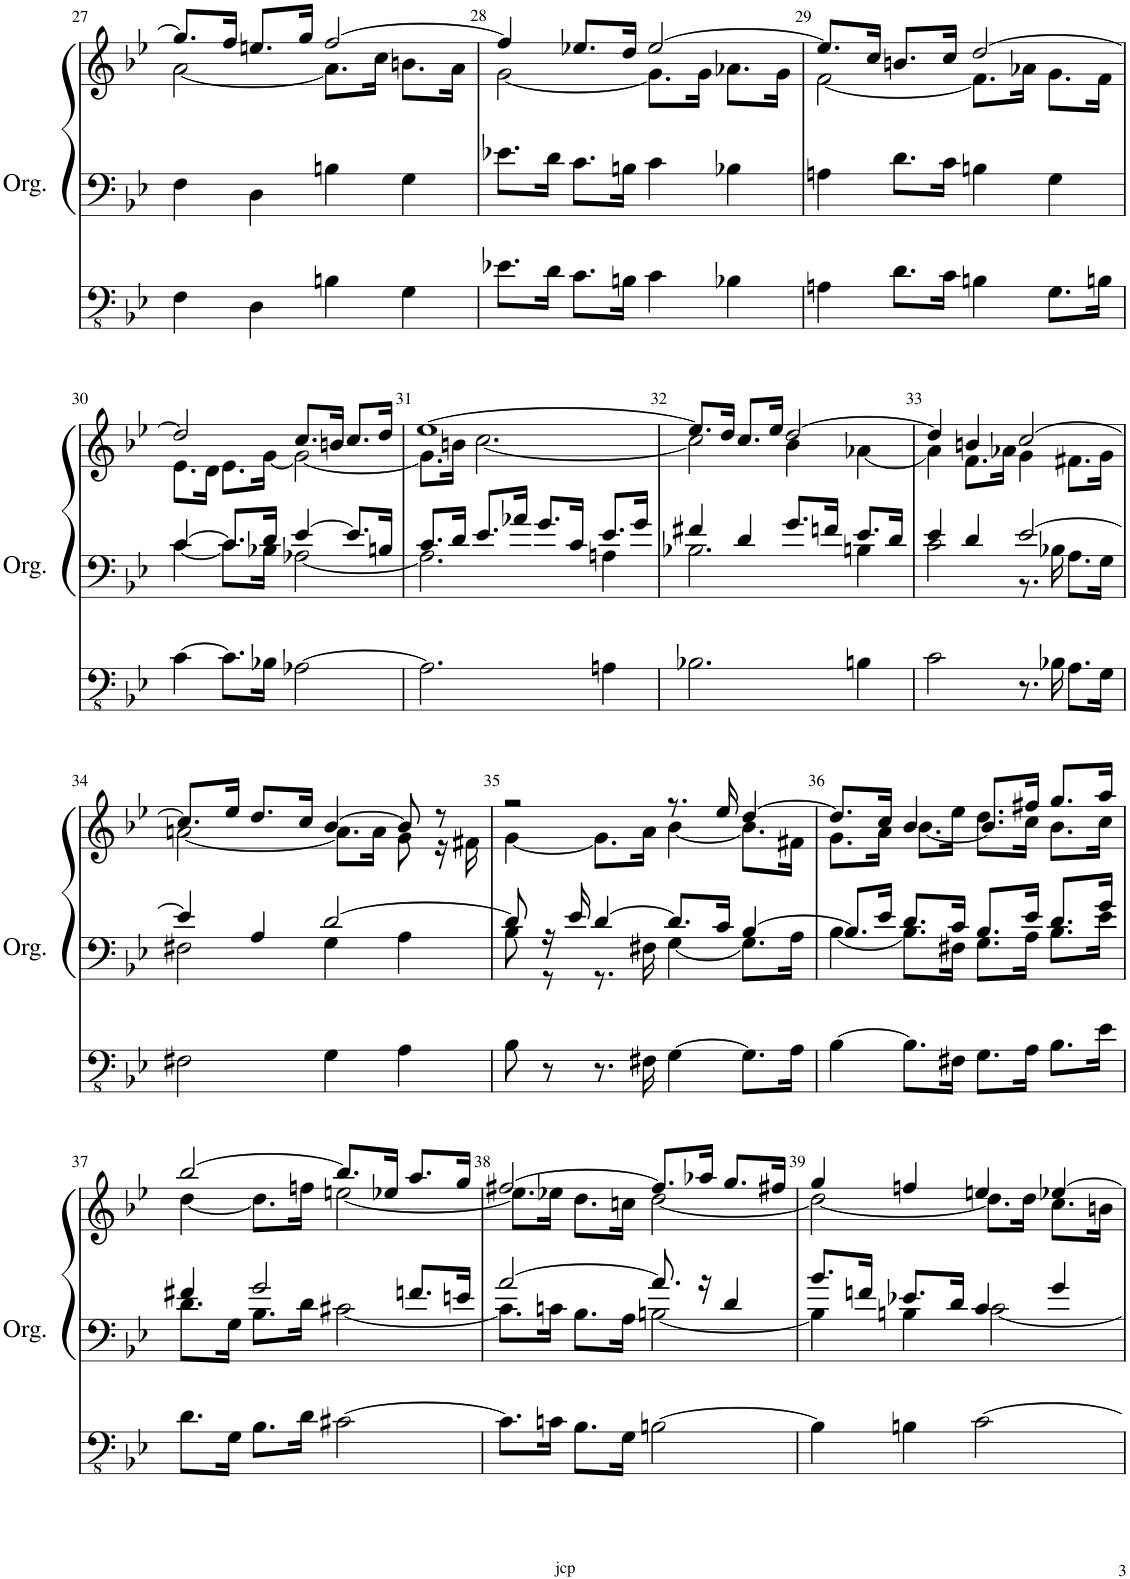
**kern	**kern	**kern
*part1	*part1	*part1
*staff3	*staff2	*staff1
*I"Orgue à tuyaux	*	*
*I'Org.	*	*
!!LO:PB:g=z
*clefFv4	*clefF4	*clefG2
*k[b-e-]	*k[b-e-]	*k[b-e-]
*M4/4	*M4/4	*M4/4
*met(c)	*met(c)	*met(c)
=27	=27	=27
*	*	*^
4FF\	4F\	8.gg/L]	[2a\
.	.	16ff/Jk	.
4DD\	4D\	8.een/L	.
.	.	16gg/Jk	.
4BBn\	4Bn\	[2ff/	8.a\L]
.	.	.	16cc\Jk
4GG\	4G\	.	8.bn\L
.	.	.	16a\Jk
=28	=28	=28	=28
8.E-X\L	8.e-X\L	4ff/]	[2g\
16D\Jk	16d\Jk	.	.
8.C\L	8.c\L	8.ee-X/L	.
16BBn\Jk	16Bn\Jk	16dd/Jk	.
4C\	4c\	[2ee-/	8.g\L]
.	.	.	16g\Jk
4BB-X\	4B-X\	.	8.a-X\L
.	.	.	16g\Jk
=29	=29	=29	=29
4AAn\	4An\	8.ee-/L]	[2f\
.	.	16cc/Jk	.
8.D\L	8.d\L	8.bn/L	.
16C\Jk	16c\Jk	16cc/Jk	.
4BBn\	4Bn\	[2dd/	8.f\L]
.	.	.	16a-X\Jk
8.GG\L	4G\	.	8.g\L
16BBn\Jk	.	.	16f\Jk
!!LO:LB:g=z	!!
=30	=30	=30	=30
*	*^	*	*
[4C\	[4c/	[4c\	2dd/]	8.e-\L
.	.	.	.	16d\Jk
8.C\L]	8.c/L]	8.c\L]	.	8.e-\L
16BB-X\Jk	16d/Jk	16B-X\Jk	.	[16g\Jk
[2AA-X\	[4e-/	[2A-X\	8.cc/L	2g\_
.	.	.	16bn/Jk	.
.	8.e-/L]	.	8.cc/L	.
.	16Bn/Jk	.	16dd/Jk	.
=31	=31	=31	=31	=31
2.AA-\]	8.c/L	2.A-\]	[1ee-	8.g\L]
.	16d/Jk	.	.	16bn\Jk
.	8.e-/L	.	.	[2.cc\
.	16a-X/Jk	.	.	.
.	8.g/L	.	.	.
.	16c/Jk	.	.	.
4AAn\	8.e-/L	4An\	.	.
.	16g/Jk	.	.	.
=32	=32	=32	=32	=32
2.BB-X\	4f#X/	2.B-X\	8.ee-/L]	2cc\]
.	.	.	16dd/Jk	.
.	4d/	.	8.cc/L	.
.	.	.	16ee-/Jk	.
.	8.g/L	.	[2dd/	4b-\
.	16fn/Jk	.	.	.
4BBn\	8.e-/L	4Bn\	.	[4a-X\
.	16d/Jk	.	.	.
=33	=33	=33	=33	=33
2C\	4e-/	2c\	4dd/]	4a-\]
.	4d/	.	4bn/	8.f\L
.	.	.	.	16a-X\Jk
8.r	[2e-/	8.r	[2cc/	4g\
16BB-X\	.	16B-X\	.	.
8.AA\L	.	8.A\L	.	8.f#X\L
16GG\Jk	.	16G\Jk	.	16g\Jk
!!LO:LB:g=z	!!
=34	=34	=34	=34	=34
2FF#X\	4e-/]	2F#X\	8.cc/L]	[2an\
.	.	.	16ee-/Jk	.
.	4A/	.	8.dd/L	.
.	.	.	16cc/Jk	.
4GG\	[2d/	4G\	[4b-/	8.a\L]
.	.	.	.	16a\Jk
4AA\	.	4A\	8b-/]	8g\
.	.	.	8r	16r
.	.	.	.	16f#X\
=35	=35	=35	=35	=35
8BB-\	8d/]	8B-\	2r	[4g\
8r	16r	8r	.	.
.	16e-/	.	.	.
8.r	[4d/	8.r	.	8.g\L]
16FF#X\	.	16F#X\	.	16a\Jk
[4GG\	8.d/L]	[4G\	8.r	[4b-\
.	16c/Jk	.	16ee-/	.
8.GG\L]	[4B-/	8.G\L]	[4dd/	8.b-\L]
16AA\Jk	.	16A\Jk	.	16f#X\Jk
=36	=36	=36	=36	=36
[4BB-\	8.B-/L]	[4B-\	8.dd/L]	8.g\L
.	16e-/Jk	.	16cc/Jk	16a\Jk
8.BB-\L]	8.d/L	8.B-\L]	4b-/	[8.b-\L
16FF#X\Jk	16c/Jk	16F#X\Jk	.	16ee-\Jk
8.GG\L	8.B-/L	8.G\L	8.b-/L]	8.dd\L
16AA\Jk	16e-/Jk	16A\Jk	16ff#X/Jk	16cc\Jk
8.BB-\L	8.d/L	8.B-\L	8.gg/L	8.b-\L
16E-\Jk	16g/Jk	16e-\Jk	16aa/Jk	16cc\Jk
!!LO:LB:g=z	!!
=37	=37	=37	=37	=37
8.D\L	4f#X/	8.d\L	[2bb-/	[4dd\
16GG\Jk	.	16G\Jk	.	.
8.BB-\L	2g/	8.B-\L	.	8.dd\L]
16D\Jk	.	16d\Jk	.	16ffn\Jk
[2C#X\	.	[2c#X\	8.bb-/L]	[2een\
.	.	.	16ee-X/Jk	.
.	8.fn/L	.	8.aa/L	.
.	16en/Jk	.	16gg/Jk	.
=38	=38	=38	=38	=38
8.C#\L]	[2a/	8.c#\L]	[2ff#X/	8.ee\L]
16Cn\Jk	.	16cn\Jk	.	16ee-X\Jk
8.BB-\L	.	8.B-\L	.	8.dd\L
16GG\Jk	.	16A\Jk	.	16ccn\Jk
[2BBn\	8.a/]	[2Bn\	8.ff#/L]	[2dd\
.	16r	.	16aa-X/Jk	.
.	4d/	.	8.gg/L	.
.	.	.	16ff#X/Jk	.
=39	=39	=39	=39	=39
4BB\]	8.b-/L	4B\]	4gg/	2dd\_
.	16fn/Jk	.	.	.
4BBn\	8.e-X/L	4Bn\	4ffn/	.
.	16d/Jk	.	.	.
[2C\	4c/	[2c\	4een/	8.dd\L]
.	.	.	.	16dd\Jk
.	4g/	.	[4ee-X/	8.cc\L
.	.	.	.	16bn\Jk
*	*v	*v	*	*
*	*	*v	*v
=	=	=
*-	*-	*-
